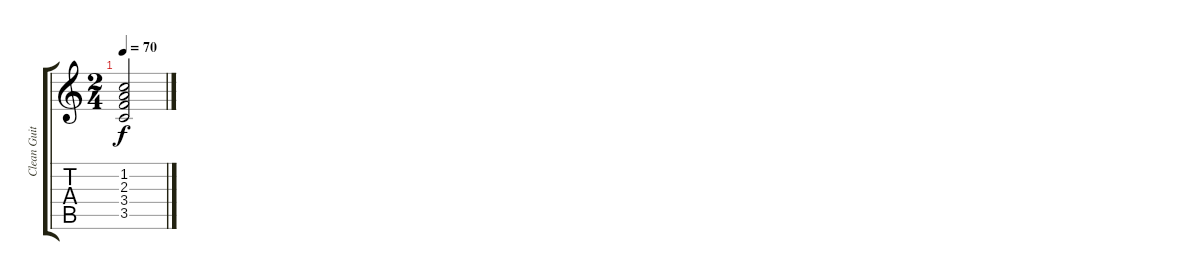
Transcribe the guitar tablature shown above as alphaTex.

\track ("Clean Guitar 1" "Clean Guit") {instrument acousticguitarsteel}
\staff {score tabs}
\tuning (E4 B3 G3 D3 A2 E2) {hide}
\ts (2 4)
\tempo 70
\clef g2
\ks c
(1.2{t} 2.3{t} 3.4{t} 3.5{t}).2{dy f}
